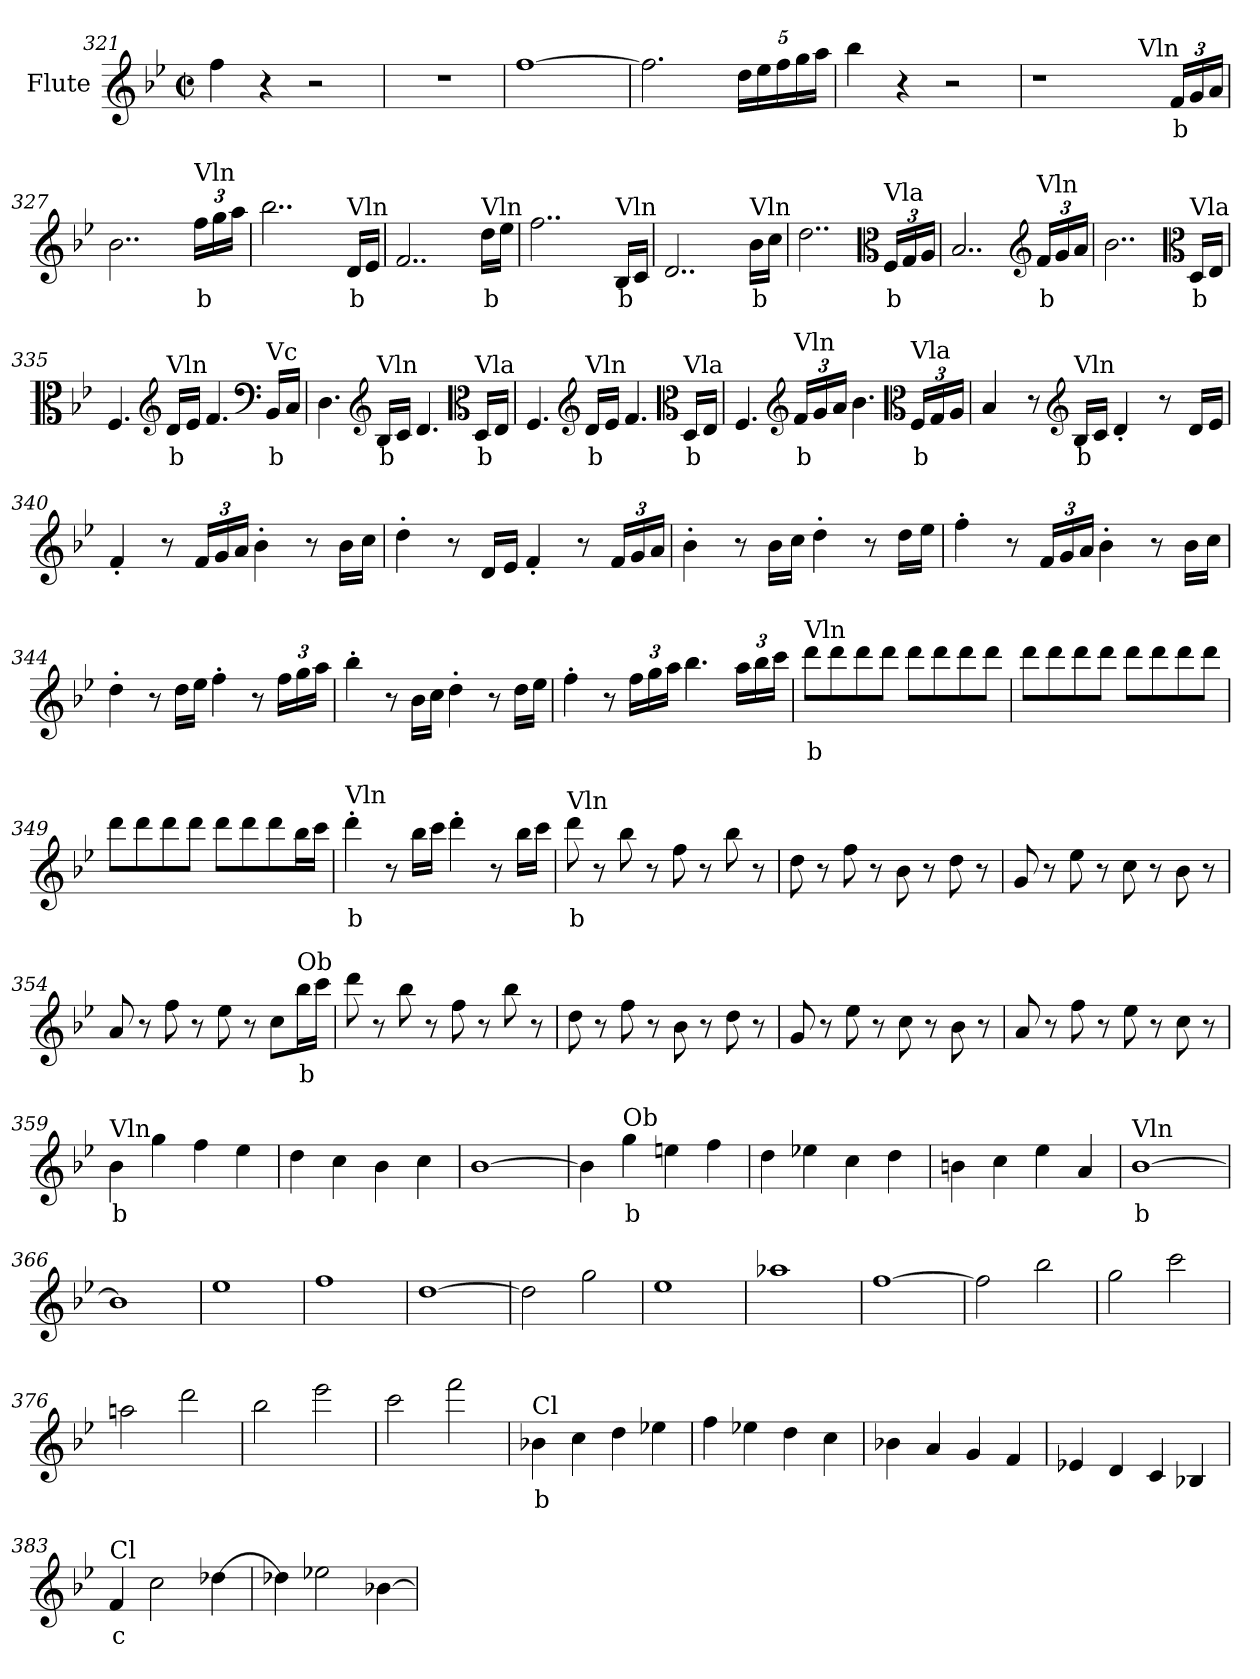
**kern	**text
*part1	*part1
*staff1	*staff1
*I"Flute	*
*I'Fl	*
*clefG2	*
*k[b-e-]	*
*M2/2	*
*met(c|)	*
=321	=321
4ff	.
4r	.
2r	.
=322	=322
1r	.
=323	=323
[1ff	.
!!LO:PB:g=z
=324	=324
2.ff]	.
*Xbrackettup	*
20dd\LL	.
20ee-\	.
20ff\	.
20gg\	.
20aa\JJ	.
=325	=325
4bb-	.
4r	.
2r	.
=326	=326
*^	*
1r	2..ryy	.
!	!LO:TX:a:t=Vln	!
.	4ryy	.
!	!	!LO:LY:b:color=#FF0000
24f/LL	.	b
24g/	.	.
24a/JJ	.	.
*v	*v	*
=327	=327
2..b-	.
!LO:TX:a:t=Vln	!
!	!LO:LY:b:color=#FF0000
24ff\LL	b
24gg\	.
24aa\JJ	.
=328	=328
2..bb-	.
!LO:TX:a:t=Vln	!
!	!LO:LY:b:color=#FF0000
16d/LL	b
16e-/JJ	.
=329	=329
2..f	.
!LO:TX:a:t=Vln	!
!	!LO:LY:b:color=#FF0000
16dd\LL	b
16ee-\JJ	.
=330	=330
2..ff	.
!LO:TX:a:t=Vln	!
!	!LO:LY:b:color=#FF0000
16B-/LL	b
16c/JJ	.
=331	=331
2..d	.
!LO:TX:a:t=Vln	!
!	!LO:LY:b:color=#FF0000
16b-\LL	b
16cc\JJ	.
=332	=332
2..dd	.
*clefC3	*
!LO:TX:a:t=Vla	!
!	!LO:LY:b:color=#FF0000
24F/LL	b
24G/	.
24A/JJ	.
!!LO:PB:g=z
=333	=333
2..B-	.
*clefG2	*
!LO:TX:a:t=Vln	!
!	!LO:LY:b:color=#FF0000
24f/LL	b
24g/	.
24a/JJ	.
=334	=334
2..b-	.
*clefC3	*
!LO:TX:a:t=Vla	!
!	!LO:LY:b:color=#FF0000
16D/LL	b
16E-/JJ	.
=335	=335
4.F	.
*clefG2	*
!LO:TX:a:t=Vln	!
!	!LO:LY:b:color=#FF0000
16d/LL	b
16e-/JJ	.
4.f	.
*clefF4	*
!LO:TX:a:t=Vc	!
!	!LO:LY:b:color=#FF0000
16BB-/LL	b
16C/JJ	.
=336	=336
4.D	.
*clefG2	*
!LO:TX:a:t=Vln	!
!	!LO:LY:b:color=#FF0000
16B-/LL	b
16c/JJ	.
4.d	.
*clefC3	*
!LO:TX:a:t=Vla	!
!	!LO:LY:b:color=#FF0000
16D/LL	b
16E-/JJ	.
=337	=337
4.F	.
*clefG2	*
!LO:TX:a:t=Vln	!
!	!LO:LY:b:color=#FF0000
16d/LL	b
16e-/JJ	.
4.f	.
*clefC3	*
!LO:TX:a:t=Vla	!
!	!LO:LY:b:color=#FF0000
16D/LL	b
16E-/JJ	.
=338	=338
4.F	.
*clefG2	*
!LO:TX:a:t=Vln	!
!	!LO:LY:b:color=#FF0000
24f/LL	b
24g/	.
24a/JJ	.
4.b-	.
*clefC3	*
!LO:TX:a:t=Vla	!
!	!LO:LY:b:color=#FF0000
24F/LL	b
24G/	.
24A/JJ	.
=339	=339
4B-	.
8r	.
*clefG2	*
!LO:TX:a:t=Vln	!
!	!LO:LY:b:color=#FF0000
16B-/LL	b
16c/JJ	.
4d'	.
8r	.
16d/LL	.
16e-/JJ	.
!!LO:PB:g=z
=340	=340
4f'	.
8r	.
24f/LL	.
24g/	.
24a/JJ	.
4b-'	.
8r	.
16b-\LL	.
16cc\JJ	.
=341	=341
4dd'	.
8r	.
16d/LL	.
16e-/JJ	.
4f'	.
8r	.
24f/LL	.
24g/	.
24a/JJ	.
=342	=342
4b-'	.
8r	.
16b-\LL	.
16cc\JJ	.
4dd'	.
8r	.
16dd\LL	.
16ee-\JJ	.
=343	=343
4ff'	.
8r	.
24f/LL	.
24g/	.
24a/JJ	.
4b-'	.
8r	.
16b-\LL	.
16cc\JJ	.
=344	=344
4dd'	.
8r	.
16dd\LL	.
16ee-\JJ	.
4ff'	.
8r	.
24ff\LL	.
24gg\	.
24aa\JJ	.
=345	=345
4bb-'	.
8r	.
16b-\LL	.
16cc\JJ	.
4dd'	.
8r	.
16dd\LL	.
16ee-\JJ	.
!!LO:PB:g=z
=346	=346
4ff'	.
8r	.
24ff\LL	.
24gg\	.
24aa\JJ	.
4.bb-	.
24aa\LL	.
24bb-\	.
24ccc\JJ	.
=347	=347
!LO:TX:a:t=Vln	!
!	!LO:LY:b:color=#FF0000
8ddd\L	b
8ddd\	.
8ddd\	.
8ddd\J	.
8ddd\L	.
8ddd\	.
8ddd\	.
8ddd\J	.
=348	=348
8ddd\L	.
8ddd\	.
8ddd\	.
8ddd\J	.
8ddd\L	.
8ddd\	.
8ddd\	.
8ddd\J	.
=349	=349
8ddd\L	.
8ddd\	.
8ddd\	.
8ddd\J	.
8ddd\L	.
8ddd\	.
8ddd\	.
16bb-\L	.
16ccc\JJ	.
=350	=350
!LO:TX:a:t=Vln	!
!	!LO:LY:b:color=#FF0000
4ddd'\	b
8r	.
16bb-\LL	.
16ccc\JJ	.
4ddd'\	.
8r	.
16bb-\LL	.
16ccc\JJ	.
!!LO:PB:g=z
=351	=351
!LO:TX:a:t=Vln	!
!	!LO:LY:b:color=#FF0000
8ddd\	b
8r	.
8bb-	.
8r	.
8ff	.
8r	.
8bb-	.
8r	.
=352	=352
8dd	.
8r	.
8ff	.
8r	.
8b-	.
8r	.
8dd	.
8r	.
=353	=353
8g	.
8r	.
8ee-	.
8r	.
8cc	.
8r	.
8b-	.
8r	.
=354	=354
8a	.
8r	.
8ff	.
8r	.
8ee-	.
8r	.
8cc\L	.
!LO:TX:a:t=Ob	!
!	!LO:LY:b:color=#FF0000
16bb-\L	b
16ccc\JJ	.
=355	=355
8ddd	.
8r	.
8bb-	.
8r	.
8ff	.
8r	.
8bb-	.
8r	.
!!LO:PB:g=z
=356	=356
8dd	.
8r	.
8ff	.
8r	.
8b-	.
8r	.
8dd	.
8r	.
=357	=357
8g	.
8r	.
8ee-	.
8r	.
8cc	.
8r	.
8b-	.
8r	.
=358	=358
8a	.
8r	.
8ff	.
8r	.
8ee-	.
8r	.
8cc	.
8r	.
=359	=359
!LO:TX:a:t=Vln	!
!	!LO:LY:b:color=#FF0000
4b-	b
4gg	.
4ff	.
4ee-	.
=360	=360
4dd	.
4cc	.
4b-	.
4cc	.
=361	=361
[1b-	.
=362	=362
4b-]	.
!LO:TX:a:t=Ob	!
!	!LO:LY:b:color=#FF0000
4gg	b
4een	.
4ff	.
=363	=363
4dd	.
4ee-X	.
4cc	.
4dd	.
!!LO:PB:g=z
=364	=364
4bn	.
4cc	.
4ee-	.
4a	.
=365	=365
!LO:TX:a:t=Vln	!
!	!LO:LY:b:color=#FF0000
[1b-	b
=366	=366
1b-]	.
=367	=367
1ee-	.
=368	=368
1ff	.
=369	=369
[1dd	.
!!LO:PB:g=z
=370	=370
2dd]	.
2gg	.
=371	=371
1ee-	.
=372	=372
1aa-X	.
=373	=373
[1ff	.
=374	=374
2ff]	.
2bb-	.
=375	=375
2gg	.
2ccc	.
!!LO:PB:g=z
=376	=376
2aan	.
2ddd	.
=377	=377
2bb-	.
2eee-	.
=378	=378
2ccc	.
2fff	.
=379	=379
!LO:TX:a:t=Cl	!
!	!LO:LY:b:color=#FF0000
4b-X	b
4cc	.
4dd	.
4ee-X	.
=380	=380
4ff	.
4ee-X	.
4dd	.
4cc	.
=381	=381
4b-X	.
4a	.
4g	.
4f	.
!!LO:PB:g=z
=382	=382
4e-X	.
4d	.
4c	.
4B-X	.
=383	=383
!LO:TX:a:t=Cl	!
!	!LO:LY:b:color=#FF0000
4f	c
2cc	.
[4dd-X	.
=384	=384
4dd-X]	.
2ee-X	.
[4b-X	.
=	=
*-	*-
